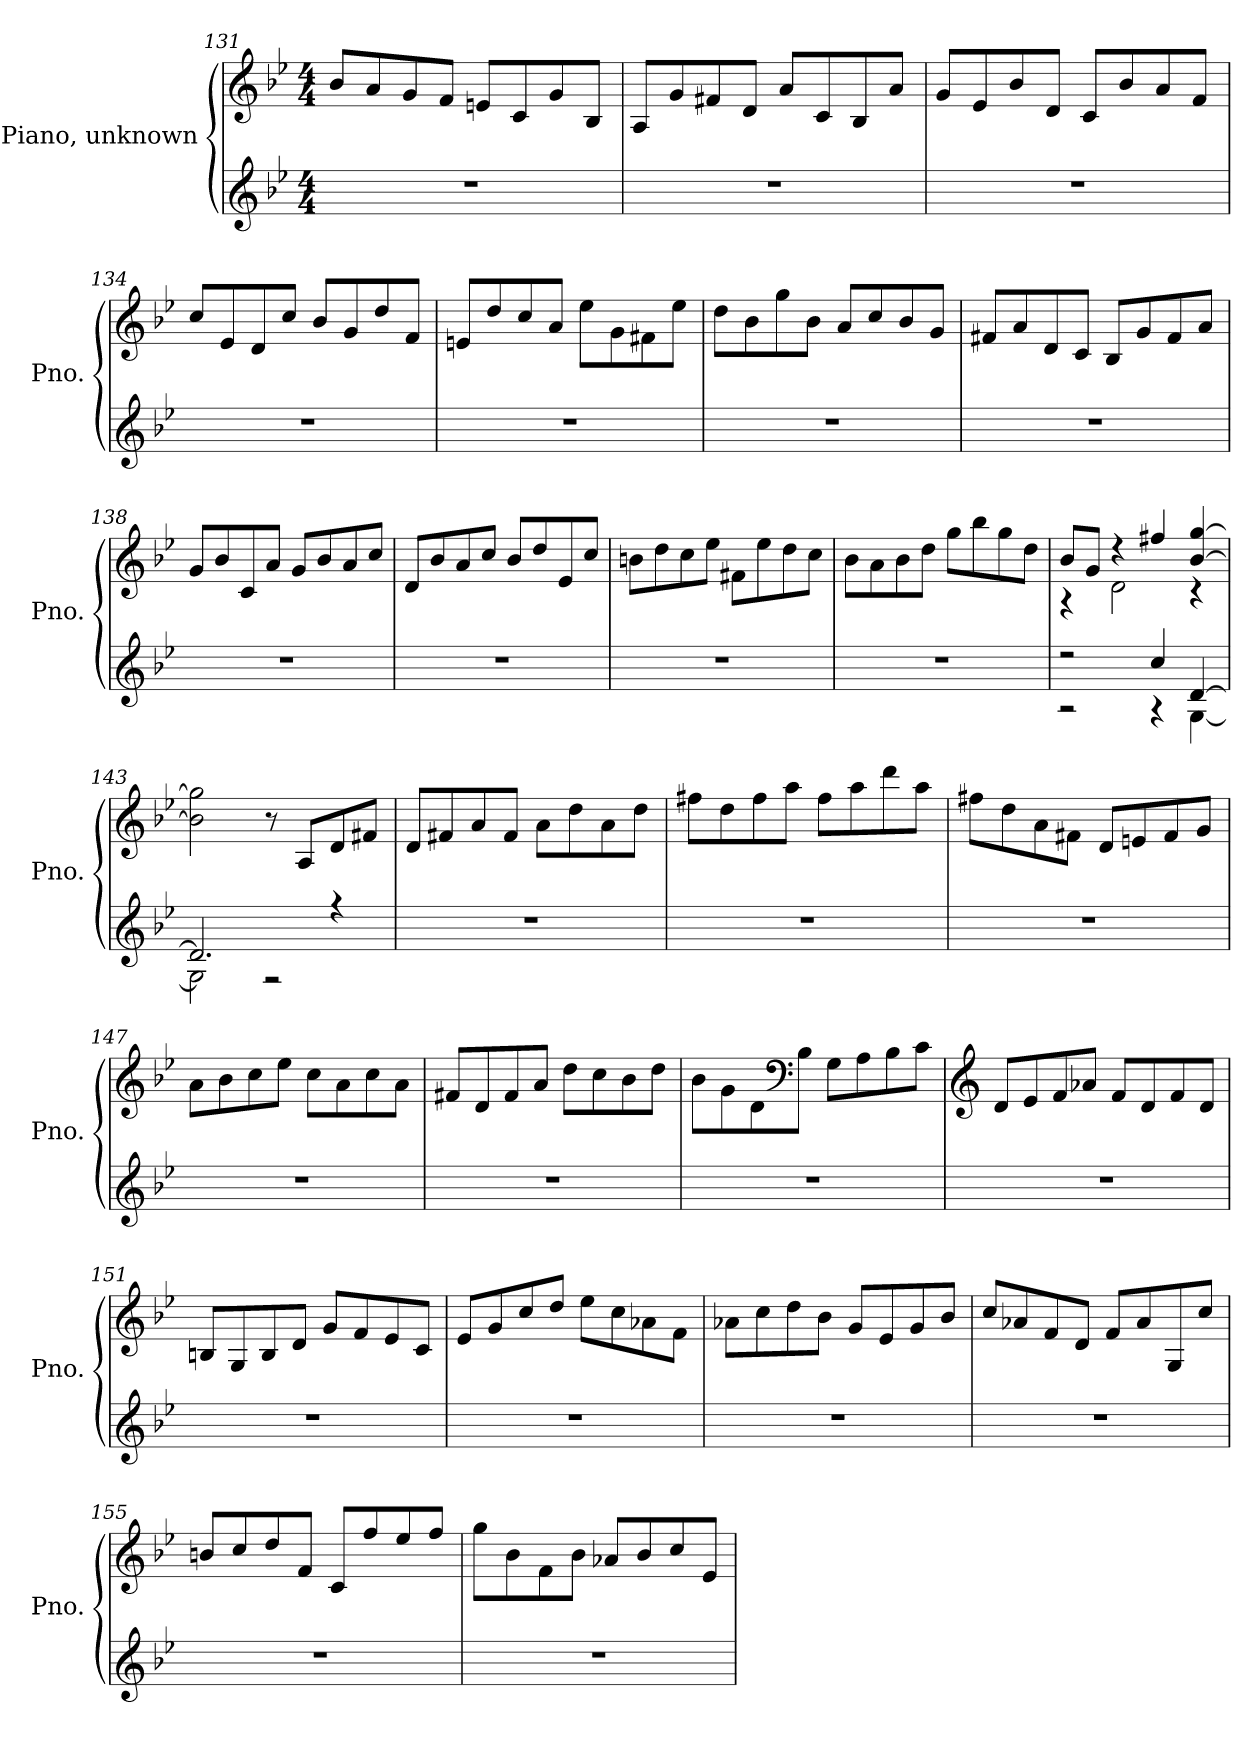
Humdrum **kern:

**kern	**kern
*part1	*part1
*staff2	*staff1
*I"Piano, unknown	*
*I'Pno.	*
*clefG2	*clefG2
*k[b-e-]	*k[b-e-]
*M4/4	*M4/4
=131	=131
1r	8b-/L
.	8a/
.	8g/
.	8f/J
.	8en/L
.	8c/
.	8g/
.	8B-/J
=132	=132
1r	8A/L
.	8g/
.	8f#X/
.	8d/J
.	8a/L
.	8c/
.	8B-/
.	8a/J
=133	=133
1r	8g/L
.	8e-/
.	8b-/
.	8d/J
.	8c/L
.	8b-/
.	8a/
.	8f/J
!!LO:PB:g=z
=134	=134
1r	8cc/L
.	8e-/
.	8d/
.	8cc/J
.	8b-/L
.	8g/
.	8dd/
.	8f/J
=135	=135
1r	8en/L
.	8dd/
.	8cc/
.	8a/J
.	8ee-\L
.	8g\
.	8f#X\
.	8ee-\J
=136	=136
1r	8dd\L
.	8b-\
.	8gg\
.	8b-\J
.	8a/L
.	8cc/
.	8b-/
.	8g/J
=137	=137
1r	8f#X/L
.	8a/
.	8d/
.	8c/J
.	8B-/L
.	8g/
.	8f#/
.	8a/J
=138	=138
1r	8g/L
.	8b-/
.	8c/
.	8a/J
.	8g/L
.	8b-/
.	8a/
.	8cc/J
!!LO:LB:g=z
=139	=139
1r	8d/L
.	8b-/
.	8a/
.	8cc/J
.	8b-/L
.	8dd/
.	8e-/
.	8cc/J
=140	=140
1r	8bn\L
.	8dd\
.	8cc\
.	8ee-\J
.	8f#X\L
.	8ee-\
.	8dd\
.	8cc\J
=141	=141
1r	8b-\L
.	8a\
.	8b-\
.	8dd\J
.	8gg\L
.	8bb-\
.	8gg\
.	8dd\J
=142	=142
*^	*^
2r	2r	8b-/L	4r
.	.	8g/J	.
.	.	4r	2d\
4cc/	4r	4ff#X/	.
[4d/	[4G\	[4b-/ [4gg/	4r
*	*	*v	*v
=143	=143	=143
2.d/]	2G\]	2b-\] 2gg\]
.	2r	8r
.	.	8A/L
4r	.	8d/
.	.	8f#X/J
*v	*v	*
!!LO:LB:g=z
=144	=144
1r	8d/L
.	8f#X/
.	8a/
.	8f#/J
.	8a\L
.	8dd\
.	8a\
.	8dd\J
=145	=145
1r	8ff#X\L
.	8dd\
.	8ff#\
.	8aa\J
.	8ff#\L
.	8aa\
.	8ddd\
.	8aa\J
=146	=146
1r	8ff#X\L
.	8dd\
.	8a\
.	8f#X\J
.	8d/L
.	8en/
.	8f#/
.	8g/J
=147	=147
1r	8a\L
.	8b-\
.	8cc\
.	8ee-\J
.	8cc\L
.	8a\
.	8cc\
.	8a\J
!!LO:LB:g=z
=148	=148
1r	8f#X/L
.	8d/
.	8f#/
.	8a/J
.	8dd\L
.	8cc\
.	8b-\
.	8dd\J
=149	=149
1r	8b-\L
.	8g\
.	8d\
*	*clefF4
.	8B-\J
.	8G\L
.	8A\
.	8B-\
.	8c\J
=150	=150
*	*clefG2
1r	8d/L
.	8e-/
.	8f/
.	8a-X/J
.	8f/L
.	8d/
.	8f/
.	8d/J
=151	=151
1r	8Bn/L
.	8G/
.	8B/
.	8d/J
.	8g/L
.	8f/
.	8e-/
.	8c/J
!!LO:LB:g=z
=152	=152
1r	8e-/L
.	8g/
.	8cc/
.	8dd/J
.	8ee-\L
.	8cc\
.	8a-X\
.	8f\J
=153	=153
1r	8a-X\L
.	8cc\
.	8dd\
.	8b-\J
.	8g/L
.	8e-/
.	8g/
.	8b-/J
=154	=154
1r	8cc/L
.	8a-X/
.	8f/
.	8d/J
.	8f/L
.	8a-/
.	8G/
.	8cc/J
=155	=155
1r	8bn/L
.	8cc/
.	8dd/
.	8f/J
.	8c/L
.	8ff/
.	8ee-/
.	8ff/J
=156	=156
1r	8gg\L
.	8b-\
.	8f\
.	8b-\J
.	8a-X/L
.	8b-/
.	8cc/
.	8e-/J
=	=
*-	*-
